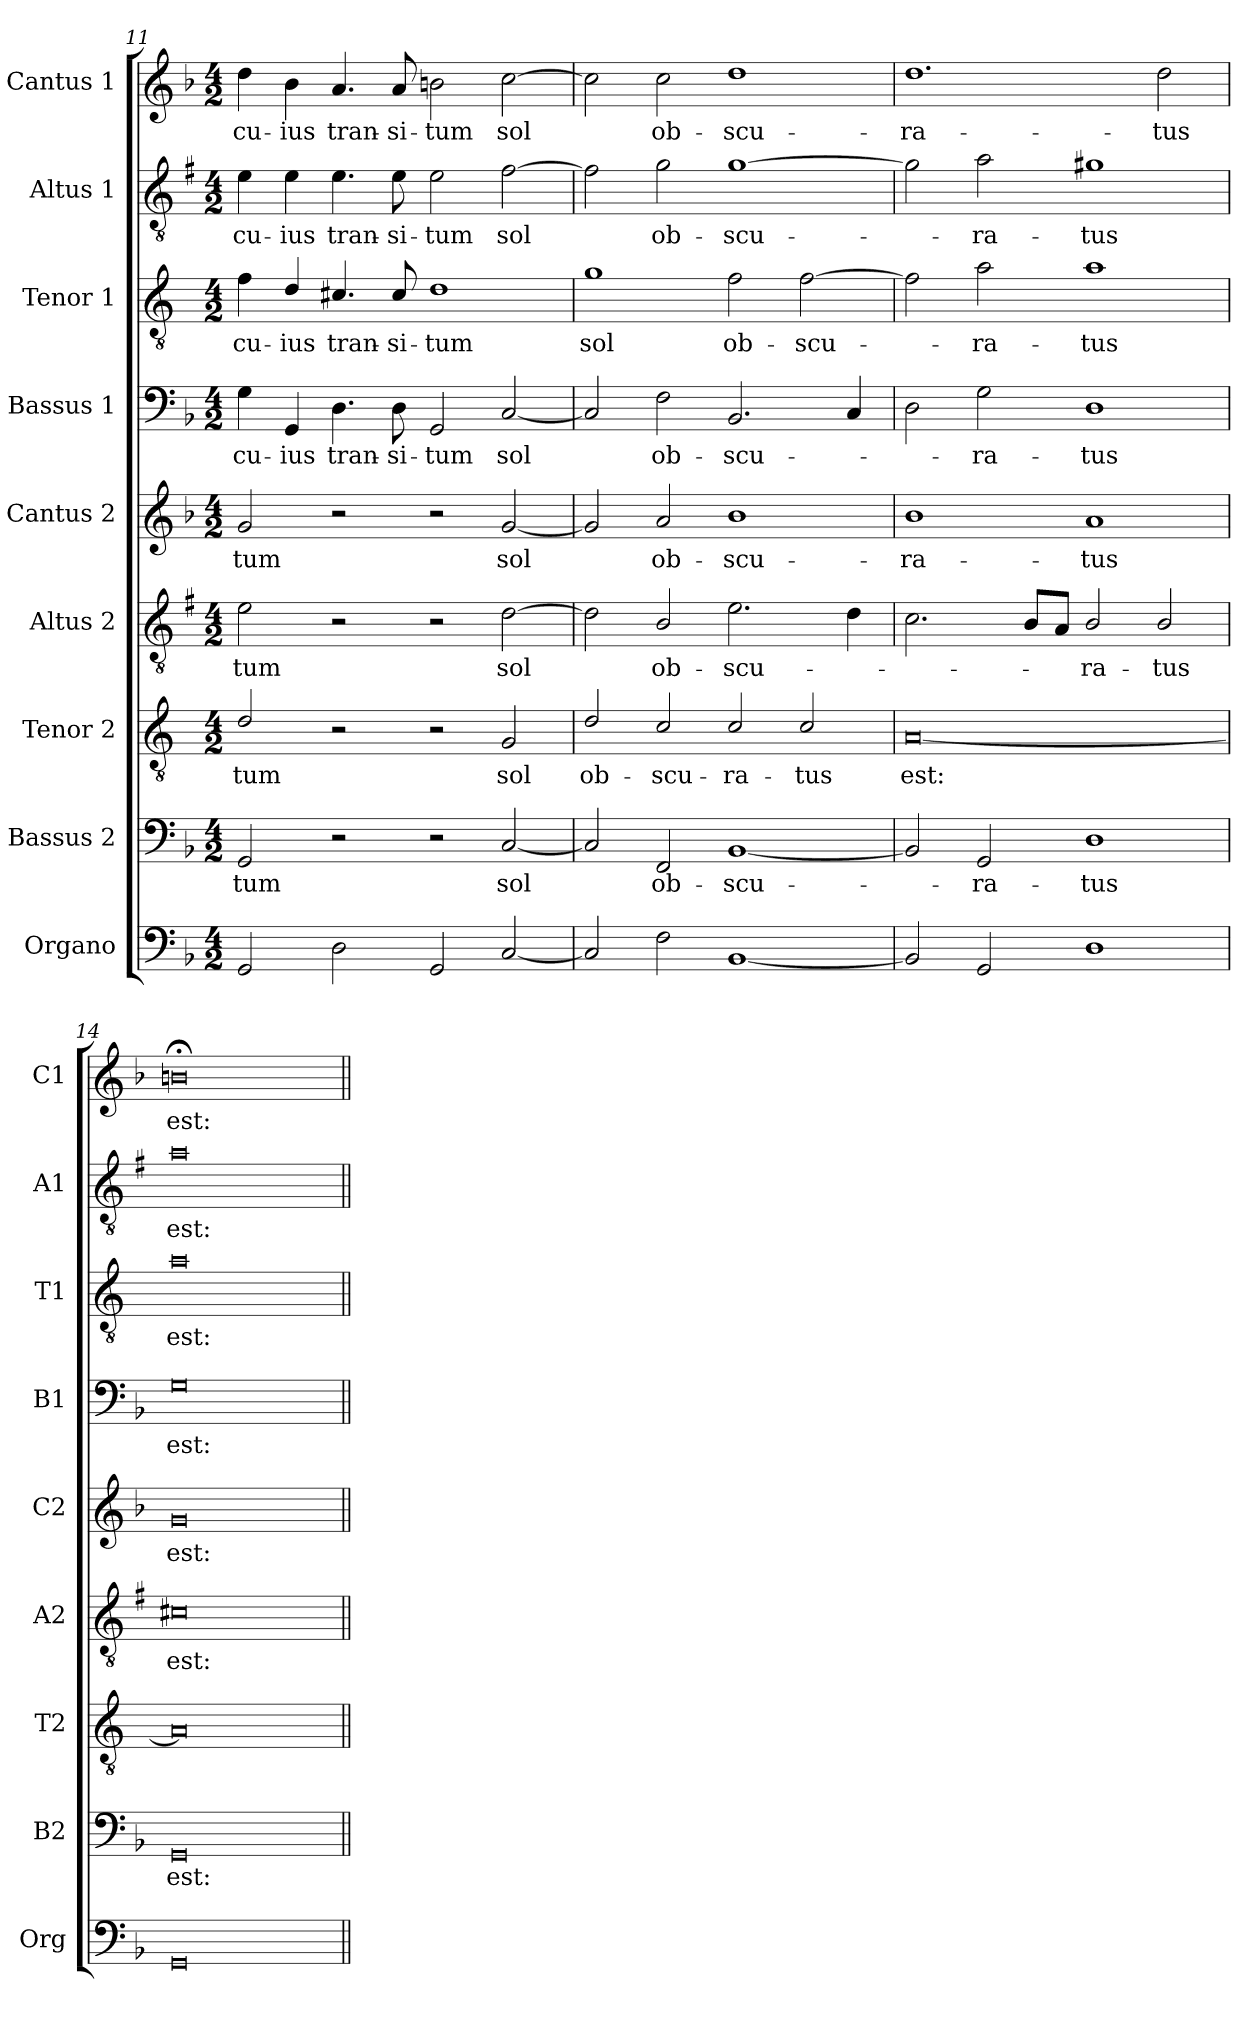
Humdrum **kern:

**kern	**kern	**text	**kern	**text	**kern	**text	**kern	**text	**kern	**text	**kern	**text	**kern	**text	**kern	**text
*part9	*part8	*part8	*part7	*part7	*part6	*part6	*part5	*part5	*part4	*part4	*part3	*part3	*part2	*part2	*part1	*part1
*staff9	*staff8	*staff8	*staff7	*staff7	*staff6	*staff6	*staff5	*staff5	*staff4	*staff4	*staff3	*staff3	*staff2	*staff2	*staff1	*staff1
*I"Organo	*I"Bassus 2	*	*I"Tenor 2	*	*I"Altus 2	*	*I"Cantus 2	*	*I"Bassus 1	*	*I"Tenor 1	*	*I"Altus 1	*	*I"Cantus 1	*
*I'Org	*I'B2	*	*I'T2	*	*I'A2	*	*I'C2	*	*I'B1	*	*I'T1	*	*I'A1	*	*I'C1	*
*clefF4	*clefF4	*	*clefGv2	*	*clefGv2	*	*clefG2	*	*clefF4	*	*clefGv2	*	*clefGv2	*	*clefG2	*
*	*	*	*ITrd4c7	*	*ITrd1c2	*	*	*	*	*	*ITrd4c7	*	*ITrd1c2	*	*	*
*k[b-]	*k[b-]	*	*k[b-]	*	*k[b-]	*	*k[b-]	*	*k[b-]	*	*k[b-]	*	*k[b-]	*	*k[b-]	*
*F:	*F:	*	*F:	*	*F:	*	*F:	*	*F:	*	*F:	*	*F:	*	*F:	*
*M4/2	*M4/2	*	*M4/2	*	*M4/2	*	*M4/2	*	*M4/2	*	*M4/2	*	*M4/2	*	*M4/2	*
=11	=11	=11	=11	=11	=11	=11	=11	=11	=11	=11	=11	=11	=11	=11	=11	=11
!	!	!LO:LY:b	!	!LO:LY:b	!	!LO:LY:b	!	!LO:LY:b	!	!LO:LY:b	!	!LO:LY:b	!	!LO:LY:b	!	!LO:LY:b
2GG/	2GG/	-tum	2G/	-tum	2d\	-tum	2g/	-tum	4G\	cu-	4B-\	cu-	4d\	cu-	4dd\	cu-
!	!	!	!	!	!	!	!	!	!	!LO:LY:b	!	!LO:LY:b	!	!LO:LY:b	!	!LO:LY:b
.	.	.	.	.	.	.	.	.	4GG/	-ius	4G/	-ius	4d\	-ius	4b-\	-ius
!	!	!	!	!	!	!	!	!	!	!LO:LY:b	!	!LO:LY:b	!	!LO:LY:b	!	!LO:LY:b
2D\	2r	.	2r	.	2r	.	2r	.	4.D\	tran-	4.F#X/	tran-	4.d\	tran-	4.a/	tran-
!	!	!	!	!	!	!	!	!	!	!LO:LY:b	!	!LO:LY:b	!	!LO:LY:b	!	!LO:LY:b
.	.	.	.	.	.	.	.	.	8D\	-si-	8F#/	-si-	8d\	-si-	8a/	-si-
!	!	!	!	!	!	!	!	!	!	!LO:LY:b	!	!LO:LY:b	!	!LO:LY:b	!	!LO:LY:b
2GG/	2r	.	2r	.	2r	.	2r	.	2GG/	-tum	1G	-tum	2d\	-tum	2bn\	-tum
!	!	!LO:LY:b	!	!LO:LY:b	!	!LO:LY:b	!	!LO:LY:b	!	!LO:LY:b	!	!	!	!LO:LY:b	!	!LO:LY:b
[2C/	[2C/	sol	2C/	sol	[2c\	sol	[2g/	sol	[2C/	sol	.	.	[2e\	sol	[2cc\	sol
=12	=12	=12	=12	=12	=12	=12	=12	=12	=12	=12	=12	=12	=12	=12	=12	=12
!	!	!	!	!LO:LY:b	!	!	!	!	!	!	!	!LO:LY:b	!	!	!	!
2C/]	2C/]	.	2G/	ob-	2c\]	.	2g/]	.	2C/]	.	1c	sol	2e\]	.	2cc\]	.
!	!	!LO:LY:b	!	!LO:LY:b	!	!LO:LY:b	!	!LO:LY:b	!	!LO:LY:b	!	!	!	!LO:LY:b	!	!LO:LY:b
2F\	2FF/	ob-	2F/	-scu-	2A/	ob-	2a/	ob-	2F\	ob-	.	.	2f\	ob-	2cc\	ob-
!	!	!LO:LY:b	!	!LO:LY:b	!	!LO:LY:b	!	!LO:LY:b	!	!LO:LY:b	!	!LO:LY:b	!	!LO:LY:b	!	!LO:LY:b
[1BB-	[1BB-	-scu-	2F/	-ra-	2.d\	-scu-	1b-	-scu-	2.BB-/	-scu-	2B-\	ob-	[1f	-scu-	1dd	-scu-
!	!	!	!	!LO:LY:b	!	!	!	!	!	!	!	!LO:LY:b	!	!	!	!
.	.	.	2F/	-tus	.	.	.	.	.	.	[2B-\	-scu-	.	.	.	.
.	.	.	.	.	4c\	.	.	.	4C/	.	.	.	.	.	.	.
!!LO:LB:g=z
=13	=13	=13	=13	=13	=13	=13	=13	=13	=13	=13	=13	=13	=13	=13	=13	=13
!	!	!	!	!LO:LY:b	!	!	!	!LO:LY:b	!	!	!	!	!	!	!	!LO:LY:b
2BB-/]	2BB-/]	.	[0D	est:	2.B-\	.	1b-	-ra-	2D\	.	2B-\]	.	2f\]	.	1.dd	-ra-
!	!	!LO:LY:b	!	!	!	!	!	!	!	!LO:LY:b	!	!LO:LY:b	!	!LO:LY:b	!	!
2GG/	2GG/	-ra-	.	.	.	.	.	.	2G\	-ra-	2d\	-ra-	2g\	-ra-	.	.
.	.	.	.	.	8A/L	.	.	.	.	.	.	.	.	.	.	.
.	.	.	.	.	8G/J	.	.	.	.	.	.	.	.	.	.	.
!	!	!LO:LY:b	!	!	!	!LO:LY:b	!	!LO:LY:b	!	!LO:LY:b	!	!LO:LY:b	!	!LO:LY:b	!	!
1D	1D	-tus	.	.	2A/	-ra-	1a	-tus	1D	-tus	1d	-tus	1f#X	-tus	.	.
!	!	!	!	!	!	!LO:LY:b	!	!	!	!	!	!	!	!	!	!LO:LY:b
.	.	.	.	.	2A/	-tus	.	.	.	.	.	.	.	.	2dd\	-tus
=14	=14	=14	=14	=14	=14	=14	=14	=14	=14	=14	=14	=14	=14	=14	=14	=14
!	!	!LO:LY:b	!	!	!	!LO:LY:b	!	!LO:LY:b	!	!LO:LY:b	!	!LO:LY:b	!	!LO:LY:b	!	!LO:LY:b
0GG	0GG	est:	0D]	.	0Bn	est:	0g	est:	0G	est:	0d	est:	0g	est:	0bn;<	est:
=||	=||	=||	=||	=||	=||	=||	=||	=||	=||	=||	=||	=||	=||	=||	=||	=||
*-	*-	*-	*-	*-	*-	*-	*-	*-	*-	*-	*-	*-	*-	*-	*-	*-
